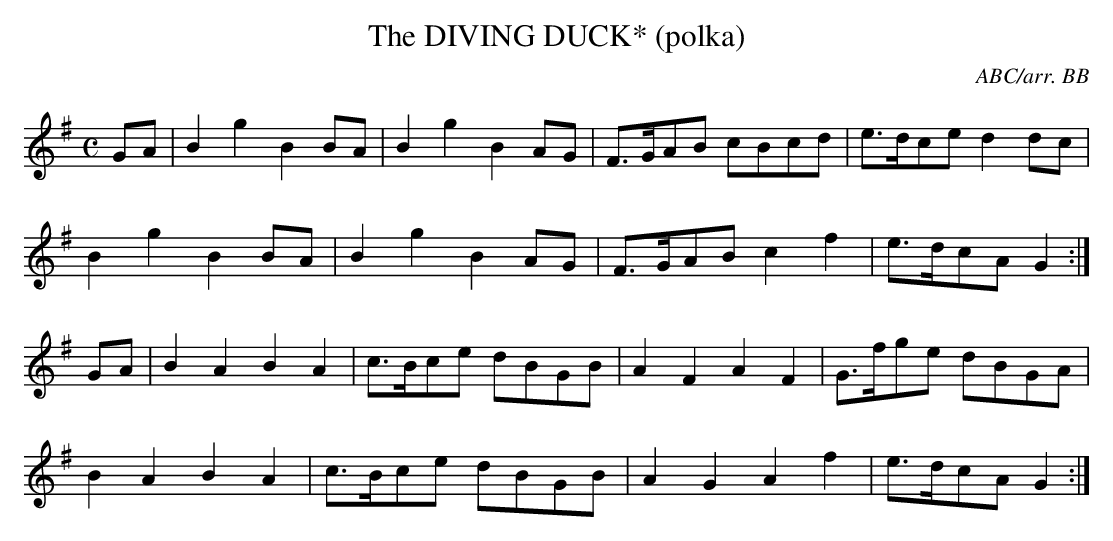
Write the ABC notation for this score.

X:1
T:DIVING DUCK* (polka), The
C:ABC/arr. BB
M:C
L:1/8
K:G
GA|B2g2 B2BA|B2g2 B2AG|F>GAB cBcd|e>dce d2dc|
B2g2 B2BA|B2g2 B2AG|F>GAB c2f2|e>dcA G2:|
GA|B2A2 B2A2|c>Bce dBGB|A2F2 A2F2|G>fge dBGA|
B2A2 B2A2|c>Bce dBGB|A2G2 A2f2|e>dcA G2:|
